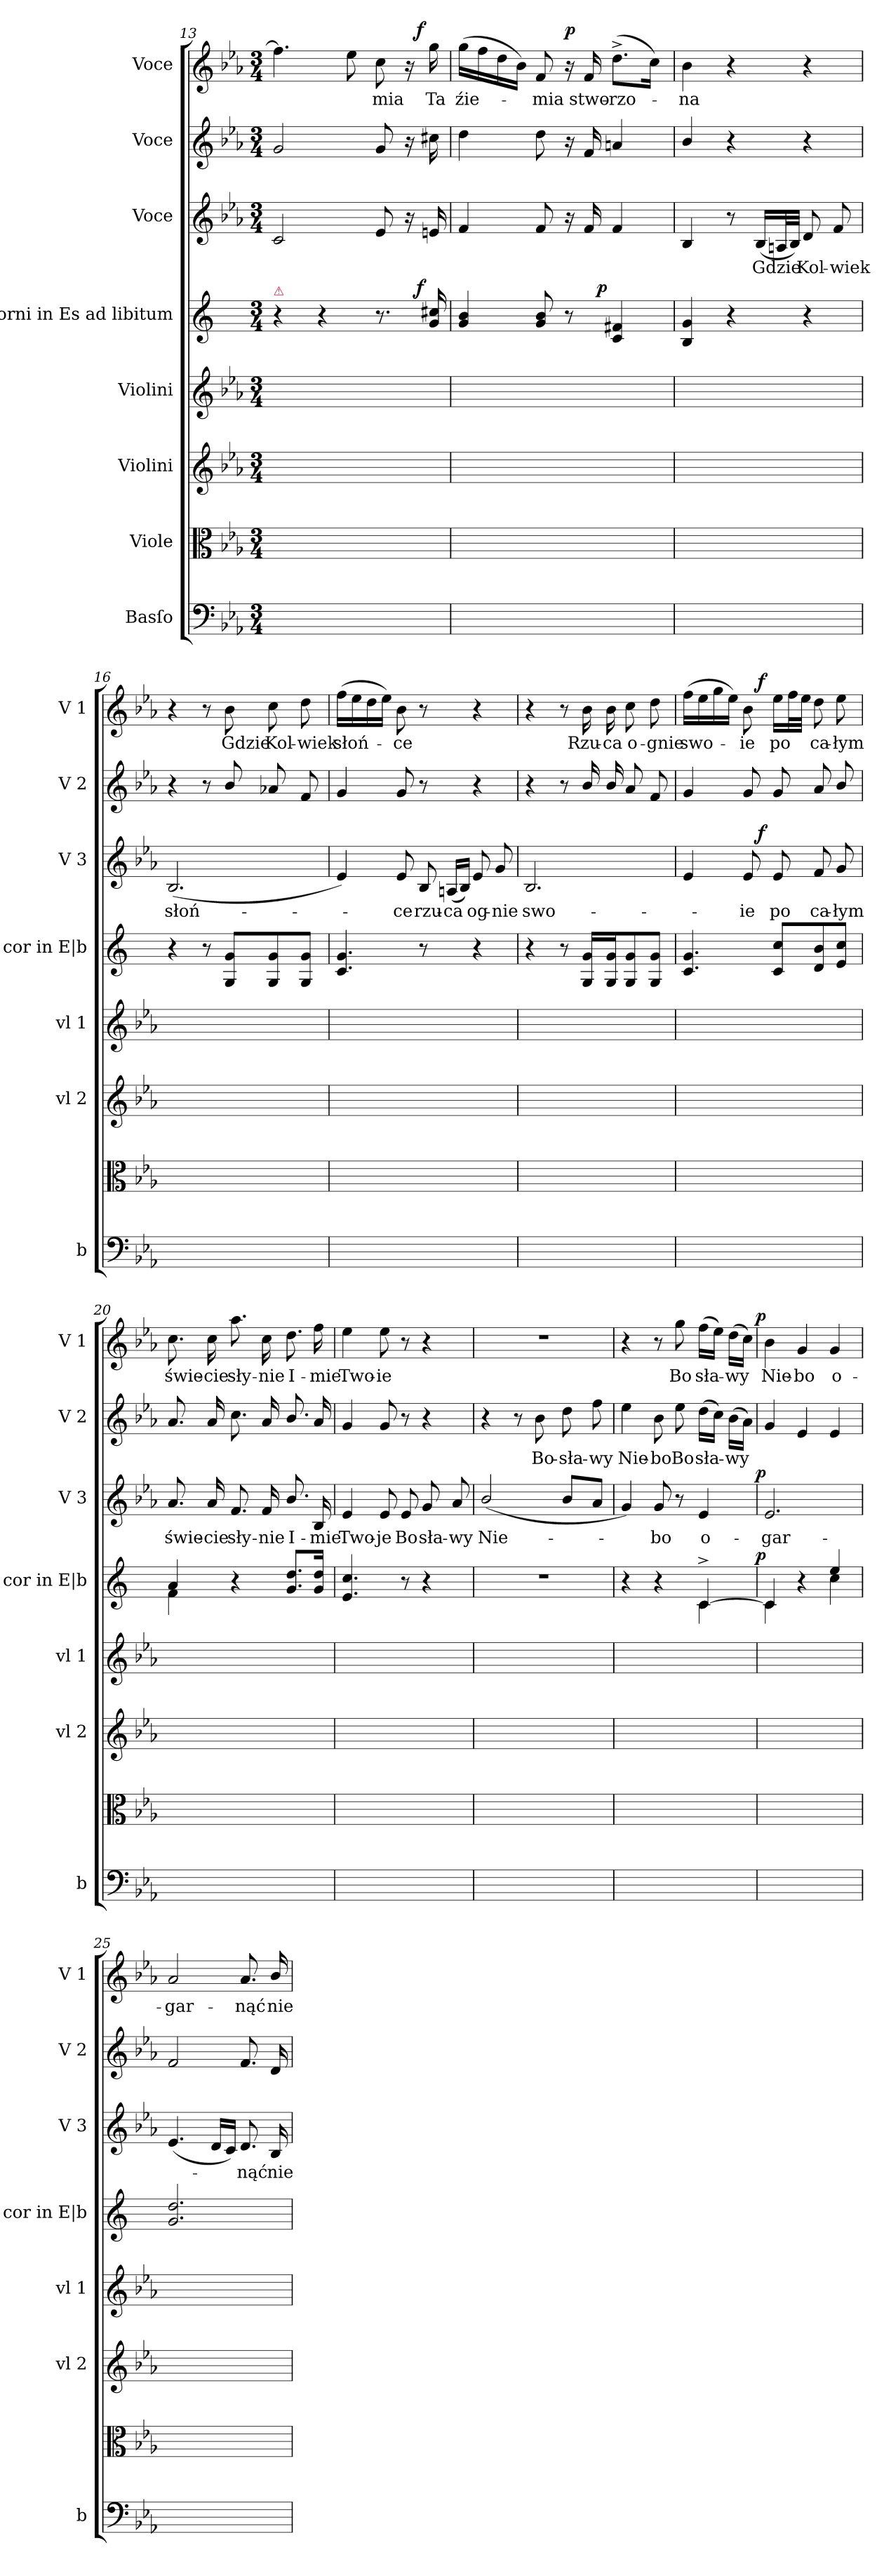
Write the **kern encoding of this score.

**kern	**kern	**kern	**kern	**kern	**dynam	**kern	**text	**dynam	**kern	**text	**kern	**text	**dynam
*part8	*part7	*part6	*part5	*part4	*part4	*part3	*part3	*part3	*part2	*part2	*part1	*part1	*part1
*staff8	*staff7	*staff6	*staff5	*staff4	*staff4	*staff3	*staff3	*staff3	*staff2	*staff2	*staff1	*staff1	*staff1
*I"Basſo	*I"Viole	*I"Violini	*I"Violini	*I"Corni in Es ad libitum	*	*I"Voce	*	*	*I"Voce	*	*I"Voce	*	*
*I'b	*	*I'vl 2	*I'vl 1	*I'cor in E|b	*	*I'V 3	*	*	*I'V 2	*	*I'V 1	*	*
*clefF4	*clefC3	*clefG2	*clefG2	*clefG2	*	*clefG2	*	*	*clefG2	*	*clefG2	*	*
*	*	*	*	*ITrd5c9	*	*	*	*	*	*	*	*	*
*k[b-e-a-]	*k[b-e-a-]	*k[b-e-a-]	*k[b-e-a-]	*k[b-e-a-]	*	*k[b-e-a-]	*	*	*k[b-e-a-]	*	*k[b-e-a-]	*	*
*E-:	*E-:	*E-:	*E-:	*E-:	*	*E-:	*	*	*E-:	*	*E-:	*	*
*M3/4	*M3/4	*M3/4	*M3/4	*M3/4	*	*M3/4	*	*	*M3/4	*	*M3/4	*	*
=13	=13	=13	=13	=13	=13	=13	=13	=13	=13	=13	=13	=13	=13
*	*	*	*	*^	*	*	*	*	*	*	*^	*	*
!	!	!	!	!LO:TX:a:color=crimson:t=⚠	!	!	!	!	!	!	!	!	!	!	!
2.ryy	2.ryy	2.ryy	2.ryy	4r	2ryy	.	2c/	.	.	2g/	.	4.ff\]	2ryy	.	.
.	.	.	.	4r	.	.	.	.	.	.	.	.	.	.	.
.	.	.	.	.	.	.	.	.	.	.	.	8ee-\	.	.	.
.	.	.	.	8.r	8ryy	.	8e-/	.	.	8g/	.	8cc\	8ryy	-mia	.
.	.	.	.	.	32ryy	.	16r	.	.	16r	.	16r	32ryy	.	.
!	!	!	!	!	!	!LO:DY:a	!	!	!	!	!	!	!	!	!LO:DY:a
.	.	.	.	.	16.ryy	f	.	.	.	.	.	.	16.ryy	.	f
.	.	.	.	16B-/ 16en/	.	.	16en/	.	.	16cc#X\	.	16gg\	.	Ta	.
*	*	*	*	*	*	*	*	*	*	*	*	*v	*v	*	*
=14	=14	=14	=14	=14	=14	=14	=14	=14	=14	=14	=14	=14	=14	=14
2.ryy	2.ryy	2.ryy	2.ryy	4B-/ 4d/	4...ryy	.	4f/	.	.	4dd\	.	(16gg\LL	źie-	.
.	.	.	.	.	.	.	.	.	.	.	.	16ff\	.	.
.	.	.	.	.	.	.	.	.	.	.	.	16dd\	.	.
.	.	.	.	.	.	.	.	.	.	.	.	16b-\JJ)	.	.
.	.	.	.	8B-/ 8d/	.	.	8f/	.	.	8dd\	.	8f/	-mia	.
!	!	!	!	!	!	!	!	!	!	!	!	!	!	!LO:DY:a
.	.	.	.	8r	.	.	16r	.	.	16r	.	16r	.	p
.	.	.	.	.	.	.	16f/	.	.	16f/	.	16f/	stwo-	.
!	!	!	!	!	!	!LO:DY:a	!	!	!	!	!	!	!	!
.	.	.	.	.	4ryy	p	.	.	.	.	.	.	.	.
.	.	.	.	4E-/ 4An/	.	.	4f/	.	.	4an/	.	(8.dd^\L	-rzo-	.
.	.	.	.	.	.	.	.	.	.	.	.	16cc\Jk)	.	.
.	.	.	.	.	32ryy	.	.	.	.	.	.	.	.	.
*	*	*	*	*v	*v	*	*	*	*	*	*	*	*	*
=15	=15	=15	=15	=15	=15	=15	=15	=15	=15	=15	=15	=15	=15
2.ryy	2.ryy	2.ryy	2.ryy	4D/ 4B-/	.	4B-/	.	.	4b-/	.	4b-\	-na	.
.	.	.	.	4r	.	8r	.	.	4r	.	4r	.	.
.	.	.	.	.	.	(>16B-/LL	Gdzie	.	.	.	.	.	.
.	.	.	.	.	.	32An/L	.	.	.	.	.	.	.
.	.	.	.	.	.	32B-/JJJ)	.	.	.	.	.	.	.
.	.	.	.	4r	.	8d/	Kol-	.	4r	.	4r	.	.
.	.	.	.	.	.	8f/	-wiek	.	.	.	.	.	.
=16	=16	=16	=16	=16	=16	=16	=16	=16	=16	=16	=16	=16	=16
2.ryy	2.ryy	2.ryy	2.ryy	4r	.	(2.B-/	słoń-	.	4r	.	4r	.	.
.	.	.	.	8r	.	.	.	.	8r	.	8r	.	.
.	.	.	.	8BB-/ 8B-/L	.	.	.	.	8b-/	.	8b-\	Gdzie	.
.	.	.	.	8BB-/ 8B-/	.	.	.	.	8a-X/	.	8cc\	Kol-	.
.	.	.	.	8BB-/ 8B-/J	.	.	.	.	8f/	.	8dd\	-wiek	.
=17	=17	=17	=17	=17	=17	=17	=17	=17	=17	=17	=17	=17	=17
2.ryy	2.ryy	2.ryy	2.ryy	4.E-/ 4.B-/	.	4e-/)	.	.	4g/	.	(16ff\LL	słoń-	.
.	.	.	.	.	.	.	.	.	.	.	16ee-\	.	.
.	.	.	.	.	.	.	.	.	.	.	16dd\	.	.
.	.	.	.	.	.	.	.	.	.	.	16ee-\JJ)	.	.
.	.	.	.	.	.	8e-/	-ce	.	8g/	.	8b-\	-ce	.
!	!	!	!	!	!	!LO:N:vis=8	!	!	!	!	!	!	!
.	.	.	.	8r	.	16B-/	rzu-	.	8r	.	8r	.	.
!	!	!	!	!	!	!LO:N:vis=16	!	!	!	!	!	!	!
.	.	.	.	.	.	(>32An/LL	-ca	.	.	.	.	.	.
!	!	!	!	!	!	!LO:N:vis=16	!	!	!	!	!	!	!
.	.	.	.	.	.	32B-/JJ)	.	.	.	.	.	.	.
.	.	.	.	4r	.	8e-/	og-	.	4r	.	4r	.	.
.	.	.	.	.	.	8g/	-nie	.	.	.	.	.	.
=18	=18	=18	=18	=18	=18	=18	=18	=18	=18	=18	=18	=18	=18
2.ryy	2.ryy	2.ryy	2.ryy	4r	.	2.B-/	swo-	.	4r	.	4r	.	.
.	.	.	.	8r	.	.	.	.	8r	.	8r	.	.
.	.	.	.	16BB-/ 16B-/LL	.	.	.	.	16b-/	.	16b-\	Rzu-	.
.	.	.	.	16BB-/ 16B-/J	.	.	.	.	16b-/	.	16b-\	-ca	.
.	.	.	.	8BB-/ 8B-/	.	.	.	.	8a-/	.	8cc\	o-	.
.	.	.	.	8BB-/ 8B-/J	.	.	.	.	8f/	.	8dd\	-gnie	.
=19	=19	=19	=19	=19	=19	=19	=19	=19	=19	=19	=19	=19	=19
*	*	*	*	*	*	*^	*	*	*	*	*^	*	*
2.ryy	2.ryy	2.ryy	2.ryy	4.E-/ 4.B-/	.	4e-/	4ryy	.	.	4g/	.	(16ff\LL	4ryy	swo-	.
.	.	.	.	.	.	.	.	.	.	.	.	16ee-\	.	.	.
.	.	.	.	.	.	.	.	.	.	.	.	16gg\	.	.	.
.	.	.	.	.	.	.	.	.	.	.	.	16ee-\JJ)	.	.	.
.	.	.	.	.	.	8e-/	16ryy	-ie	.	8g/	.	8b-\	16ryy	-ie	.
!	!	!	!	!	!	!	!	!	!LO:DY:a	!	!	!	!	!	!LO:DY:a
.	.	.	.	.	.	.	4..ryy	.	f	.	.	.	4..ryy	.	f
.	.	.	.	8E-/ 8e-/L	.	8e-/	.	po	.	8g/	.	16ee-\LL	.	po	.
.	.	.	.	.	.	.	.	.	.	.	.	32ff\L	.	.	.
.	.	.	.	.	.	.	.	.	.	.	.	32ee-\JJJ	.	.	.
.	.	.	.	8F/ 8d/	.	8f/	.	ca-	.	8a-/	.	8dd\	.	ca-	.
.	.	.	.	8G/ 8e-/J	.	8g/	.	-łym	.	8b-/	.	8ee-\	.	-łym	.
*	*	*	*	*	*	*v	*v	*	*	*	*	*v	*v	*	*
=20	=20	=20	=20	=20	=20	=20	=20	=20	=20	=20	=20	=20	=20
*	*	*	*	*^	*	*	*	*	*	*	*	*	*
2.ryy	2.ryy	2.ryy	2.ryy	4c/	4A-\	.	8.a-/	świe-	.	8.a-/	.	8.cc\	świe-	.
.	.	.	.	.	.	.	16a-/	-cie	.	16a-/	.	16cc\	-cie	.
.	.	.	.	4r	4ryy	.	8.f/	sły-	.	8.cc\	.	8.aa-\	sły-	.
.	.	.	.	.	.	.	16f/	-nie	.	16a-/	.	16cc\	-nie	.
.	.	.	.	8.B-/ 8.f/L	4ryy	.	8.b-/	I-	.	8.b-/	.	8.dd\	I-	.
.	.	.	.	16B-/ 16f/Jk	.	.	16B-/	-mie	.	16a-/	.	16ff\	-mie	.
*	*	*	*	*v	*v	*	*	*	*	*	*	*	*	*
=21	=21	=21	=21	=21	=21	=21	=21	=21	=21	=21	=21	=21	=21
2.ryy	2.ryy	2.ryy	2.ryy	4.G/ 4.e-/	.	4e-/	Two-	.	4g/	.	4ee-\	Two-	.
.	.	.	.	.	.	8e-/	-je	.	8g/	.	8ee-\	-ie	.
.	.	.	.	8r	.	8e-/	Bo	.	8r	.	8r	.	.
.	.	.	.	4r	.	8g/	sła-	.	4r	.	4r	.	.
.	.	.	.	.	.	8a-/	-wy	.	.	.	.	.	.
=22	=22	=22	=22	=22	=22	=22	=22	=22	=22	=22	=22	=22	=22
2.ryy	2.ryy	2.ryy	2.ryy	2.r	.	(2b-/	Nie-	.	4r	.	2.r	.	.
.	.	.	.	.	.	.	.	.	8r	.	.	.	.
.	.	.	.	.	.	.	.	.	8b-\	Bo-	.	.	.
.	.	.	.	.	.	8b-/L	.	.	8dd\	-sła-	.	.	.
.	.	.	.	.	.	8a-/J	.	.	8ff\	-wy	.	.	.
=23	=23	=23	=23	=23	=23	=23	=23	=23	=23	=23	=23	=23	=23
*	*	*	*	*^	*	*	*	*	*	*	*	*	*
2.ryy	2.ryy	2.ryy	2.ryy	4r	4ryy	.	4g/)	.	.	4ee-\	Nie-	4r	.	.
.	.	.	.	4r	4ryy	.	8g/	-bo	.	8b-\	-bo	8r	.	.
.	.	.	.	.	.	.	8r	.	.	8ee-\	Bo	8gg\	Bo	.
.	.	.	.	[4E-^/	4E-\	.	4e-/	o-	.	(16dd\LL	sła-	(16ff\LL	sła-	.
.	.	.	.	.	.	.	.	.	.	16cc\JJ)	.	16ee-\JJ)	.	.
.	.	.	.	.	.	.	.	.	.	(16b-\LL	-wy	(16dd\LL	-wy	.
.	.	.	.	.	.	.	.	.	.	16a-\JJ)	.	16cc\JJ)	.	.
=24	=24	=24	=24	=24	=24	=24	=24	=24	=24	=24	=24	=24	=24	=24
!	!	!	!	!	!	!LO:DY:a:rj	!	!	!LO:DY:a:rj	!	!	!	!	!LO:DY:a:rj
2.ryy	2.ryy	2.ryy	2.ryy	4E-/]	4E-\	p	2.e-/	-gar-	p	4g/	.	4b-\	Nie-	p
.	.	.	.	4r	4ryy	.	.	.	.	4e-/	.	4g/	-bo	.
.	.	.	.	4g/	4e-\	.	.	.	.	4e-/	.	4g/	o-	.
*	*	*	*	*v	*v	*	*	*	*	*	*	*	*	*
=25	=25	=25	=25	=25	=25	=25	=25	=25	=25	=25	=25	=25	=25
2.ryy	2.ryy	2.ryy	2.ryy	2.B-/ 2.f/	.	(>4.e-/	.	.	2f/	.	2a-/	-gar-	.
.	.	.	.	.	.	16d/LL	.	.	.	.	.	.	.
.	.	.	.	.	.	16c/JJ)	.	.	.	.	.	.	.
.	.	.	.	.	.	8.d/	-nąć	.	8.f/	.	8.a-/	-nąć	.
.	.	.	.	.	.	16B-/	nie	.	16d/	.	16b-/	nie	.
=	=	=	=	=	=	=	=	=	=	=	=	=	=
*-	*-	*-	*-	*-	*-	*-	*-	*-	*-	*-	*-	*-	*-
